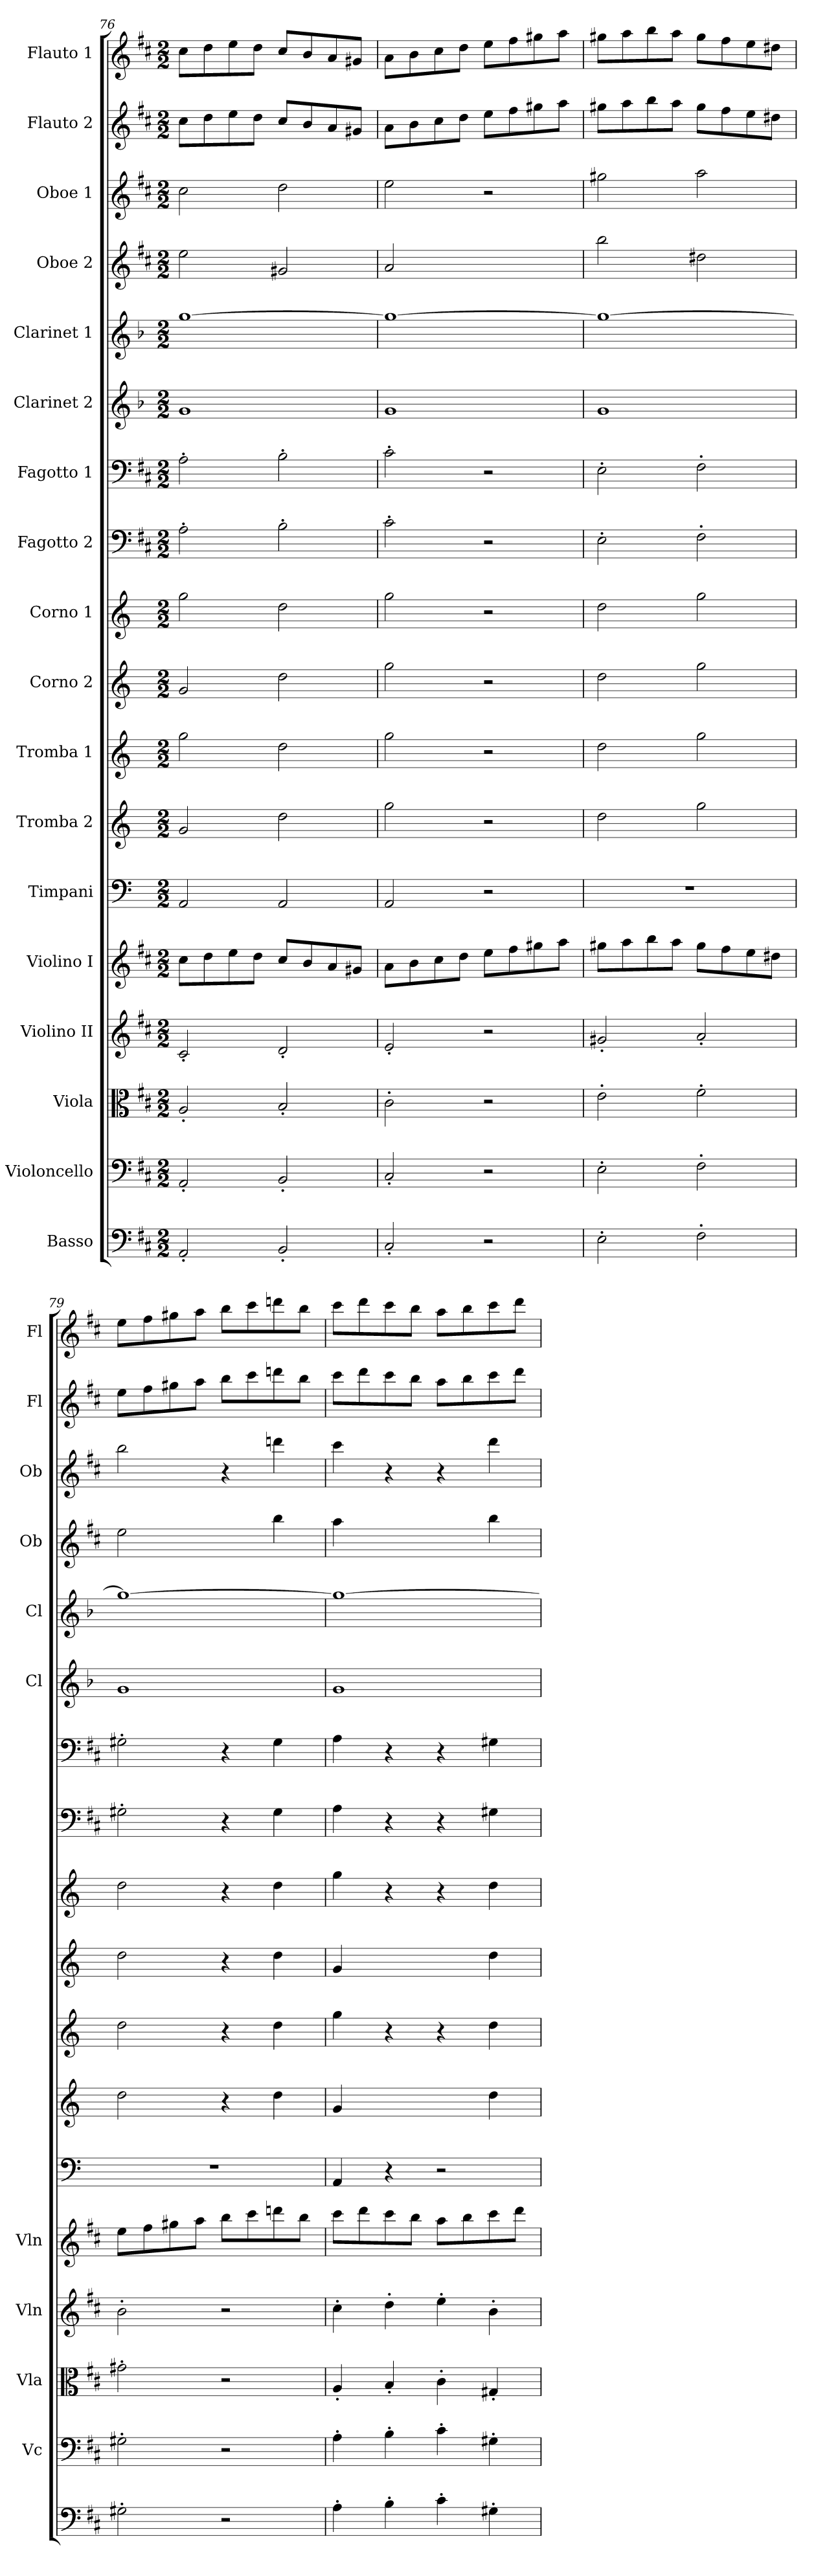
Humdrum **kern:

**kern	**kern	**kern	**kern	**kern	**kern	**kern	**kern	**kern	**kern	**kern	**kern	**kern	**kern	**kern	**kern	**kern	**kern
*part18	*part17	*part16	*part15	*part14	*part13	*part12	*part11	*part10	*part9	*part8	*part7	*part6	*part5	*part4	*part3	*part2	*part1
*staff18	*staff17	*staff16	*staff15	*staff14	*staff13	*staff12	*staff11	*staff10	*staff9	*staff8	*staff7	*staff6	*staff5	*staff4	*staff3	*staff2	*staff1
*I"Basso	*I"Violoncello	*I"Viola	*I"Violino II	*I"Violino I	*I"Timpani	*I"Tromba 2	*I"Tromba 1	*I"Corno 2	*I"Corno 1	*I"Fagotto 2	*I"Fagotto 1	*I"Clarinet 2	*I"Clarinet 1	*I"Oboe 2	*I"Oboe 1	*I"Flauto 2	*I"Flauto 1
*	*I'Vc	*I'Vla	*I'Vln	*I'Vln	*	*	*	*	*	*	*	*I'Cl	*I'Cl	*I'Ob	*I'Ob	*I'Fl	*I'Fl
*clefF4	*clefF4	*clefC3	*clefG2	*clefG2	*clefF4	*clefG2	*clefG2	*clefG2	*clefG2	*clefF4	*clefF4	*clefG2	*clefG2	*clefG2	*clefG2	*clefG2	*clefG2
*ITrd7c12	*	*	*	*	*	*ITrd-1c-2	*ITrd-1c-2	*ITrd6c10	*ITrd6c10	*	*	*ITrd2c3	*ITrd2c3	*	*	*	*
*k[f#c#]	*k[f#c#]	*k[f#c#]	*k[f#c#]	*k[f#c#]	*	*	*	*	*	*k[f#c#]	*k[f#c#]	*k[f#c#]	*k[f#c#]	*k[f#c#]	*k[f#c#]	*k[f#c#]	*k[f#c#]
*M2/2	*M2/2	*M2/2	*M2/2	*M2/2	*M2/2	*M2/2	*M2/2	*M2/2	*M2/2	*M2/2	*M2/2	*M2/2	*M2/2	*M2/2	*M2/2	*M2/2	*M2/2
=76	=76	=76	=76	=76	=76	=76	=76	=76	=76	=76	=76	=76	=76	=76	=76	=76	=76
2AAA'	2AA'	2A'	2c#'	8cc#\L	2AA	2a	2aa	2A	2a	2A'	2A'	1e	[1ee	2ee	2cc#	8cc#\L	8cc#\L
.	.	.	.	8dd\	.	.	.	.	.	.	.	.	.	.	.	8dd\	8dd\
.	.	.	.	8ee\	.	.	.	.	.	.	.	.	.	.	.	8ee\	8ee\
.	.	.	.	8dd\J	.	.	.	.	.	.	.	.	.	.	.	8dd\J	8dd\J
2BBB'	2BB'	2B'	2d'	8cc#/L	2AA	2ee	2ee	2e	2e	2B'	2B'	.	.	2g#X	2dd	8cc#/L	8cc#/L
.	.	.	.	8b/	.	.	.	.	.	.	.	.	.	.	.	8b/	8b/
.	.	.	.	8a/	.	.	.	.	.	.	.	.	.	.	.	8a/	8a/
.	.	.	.	8g#X/J	.	.	.	.	.	.	.	.	.	.	.	8g#X/J	8g#X/J
=77	=77	=77	=77	=77	=77	=77	=77	=77	=77	=77	=77	=77	=77	=77	=77	=77	=77
2CC#'	2C#'	2c#'	2e'	8a\L	2AA	2aa	2aa	2a	2a	2c#'	2c#'	1e	1ee_	2a	2ee	8a\L	8a\L
.	.	.	.	8b\	.	.	.	.	.	.	.	.	.	.	.	8b\	8b\
.	.	.	.	8cc#\	.	.	.	.	.	.	.	.	.	.	.	8cc#\	8cc#\
.	.	.	.	8dd\J	.	.	.	.	.	.	.	.	.	.	.	8dd\J	8dd\J
2r	2r	2r	2r	8ee\L	2r	2r	2r	2r	2r	2r	2r	.	.	2ryy	2r	8ee\L	8ee\L
.	.	.	.	8ff#\	.	.	.	.	.	.	.	.	.	.	.	8ff#\	8ff#\
.	.	.	.	8gg#X\	.	.	.	.	.	.	.	.	.	.	.	8gg#X\	8gg#X\
.	.	.	.	8aa\J	.	.	.	.	.	.	.	.	.	.	.	8aa\J	8aa\J
=78	=78	=78	=78	=78	=78	=78	=78	=78	=78	=78	=78	=78	=78	=78	=78	=78	=78
2EE'	2E'	2e'	2g#X'	8gg#X\L	1r	2ee	2ee	2e	2e	2E'	2E'	1e	1ee_	2bb	2gg#X	8gg#X\L	8gg#X\L
.	.	.	.	8aa\	.	.	.	.	.	.	.	.	.	.	.	8aa\	8aa\
.	.	.	.	8bb\	.	.	.	.	.	.	.	.	.	.	.	8bb\	8bb\
.	.	.	.	8aa\J	.	.	.	.	.	.	.	.	.	.	.	8aa\J	8aa\J
2FF#'	2F#'	2f#'	2a'	8gg#\L	.	2aa	2aa	2a	2a	2F#'	2F#'	.	.	2dd#X	2aa	8gg#\L	8gg#\L
.	.	.	.	8ff#\	.	.	.	.	.	.	.	.	.	.	.	8ff#\	8ff#\
.	.	.	.	8ee\	.	.	.	.	.	.	.	.	.	.	.	8ee\	8ee\
.	.	.	.	8dd#X\J	.	.	.	.	.	.	.	.	.	.	.	8dd#X\J	8dd#X\J
=79	=79	=79	=79	=79	=79	=79	=79	=79	=79	=79	=79	=79	=79	=79	=79	=79	=79
2GG#X'	2G#X'	2g#X'	2b'	8ee\L	1r	2ee	2ee	2e	2e	2G#X'	2G#X'	1e	1ee_	2ee	2bb	8ee\L	8ee\L
.	.	.	.	8ff#\	.	.	.	.	.	.	.	.	.	.	.	8ff#\	8ff#\
.	.	.	.	8gg#X\	.	.	.	.	.	.	.	.	.	.	.	8gg#X\	8gg#X\
.	.	.	.	8aa\J	.	.	.	.	.	.	.	.	.	.	.	8aa\J	8aa\J
2r	2r	2r	2r	8bb\L	.	4r	4r	4r	4r	4r	4r	.	.	4ryy	4r	8bb\L	8bb\L
.	.	.	.	8ccc#\	.	.	.	.	.	.	.	.	.	.	.	8ccc#\	8ccc#\
.	.	.	.	8dddn\	.	4ee	4ee	4e	4e	4G#	4G#	.	.	4bb	4dddn	8dddn\	8dddn\
.	.	.	.	8bb\J	.	.	.	.	.	.	.	.	.	.	.	8bb\J	8bb\J
=80	=80	=80	=80	=80	=80	=80	=80	=80	=80	=80	=80	=80	=80	=80	=80	=80	=80
4AA'	4A'	4A'	4cc#'	8ccc#\L	4AA	4a	4aa	4A	4a	4A	4A	1e	1ee_	4aa	4ccc#	8ccc#\L	8ccc#\L
.	.	.	.	8ddd\	.	.	.	.	.	.	.	.	.	.	.	8ddd\	8ddd\
4BB'	4B'	4B'	4dd'	8ccc#\	4r	4ryy	4r	4ryy	4r	4r	4r	.	.	4ryy	4r	8ccc#\	8ccc#\
.	.	.	.	8bb\J	.	.	.	.	.	.	.	.	.	.	.	8bb\J	8bb\J
4C#'	4c#'	4c#'	4ee'	8aa\L	2r	4ryy	4r	4ryy	4r	4r	4r	.	.	4ryy	4r	8aa\L	8aa\L
.	.	.	.	8bb\	.	.	.	.	.	.	.	.	.	.	.	8bb\	8bb\
4GG#X'	4G#X'	4G#X'	4b'	8ccc#\	.	4ee	4ee	4e	4e	4G#X	4G#X	.	.	4bb	4ddd	8ccc#\	8ccc#\
.	.	.	.	8ddd\J	.	.	.	.	.	.	.	.	.	.	.	8ddd\J	8ddd\J
=	=	=	=	=	=	=	=	=	=	=	=	=	=	=	=	=	=
*-	*-	*-	*-	*-	*-	*-	*-	*-	*-	*-	*-	*-	*-	*-	*-	*-	*-
